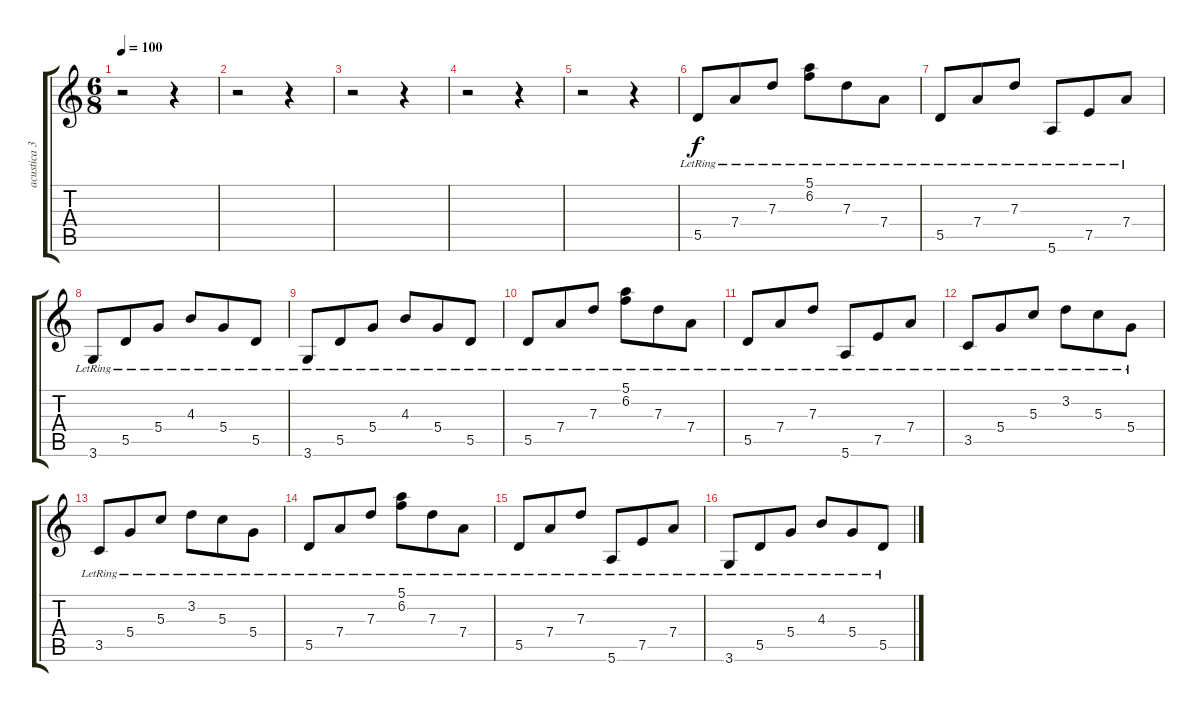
\track ("acustica 3" "acustica 3") {instrument acousticguitarnylon}
\staff {score tabs}
\tuning (E4 B3 G3 D3 A2 E2) {hide}
\ts (6 8)
\tempo 100
\clef g2
\ks c
r.2{dy f} r.4 |
r.2 r.4 |
r.2 r.4 |
r.2 r.4 |
r.2 r.4 |
5.5{lr}.8{volume 7} 7.4{lr}.8 7.3{lr}.8 (5.1{lr} 6.2{lr}).8 7.3{lr}.8 7.4{lr}.8 |
5.5{lr}.8 7.4{lr}.8 7.3{lr}.8 5.6{lr}.8 7.5{lr}.8 7.4{lr}.8 |
3.6{lr}.8 5.5{lr}.8 5.4{lr}.8 4.3{lr}.8 5.4{lr}.8 5.5{lr}.8 |
3.6{lr}.8 5.5{lr}.8 5.4{lr}.8 4.3{lr}.8 5.4{lr}.8 5.5{lr}.8 |
5.5{lr}.8 7.4{lr}.8 7.3{lr}.8 (5.1{lr} 6.2{lr}).8 7.3{lr}.8 7.4{lr}.8 |
5.5{lr}.8 7.4{lr}.8 7.3{lr}.8 5.6{lr}.8 7.5{lr}.8 7.4{lr}.8 |
3.5{lr}.8 5.4{lr}.8 5.3{lr}.8 3.2{lr}.8 5.3{lr}.8 5.4{lr}.8 |
3.5{lr}.8 5.4{lr}.8 5.3{lr}.8 3.2{lr}.8 5.3{lr}.8 5.4{lr}.8 |
5.5{lr}.8 7.4{lr}.8 7.3{lr}.8 (5.1{lr} 6.2{lr}).8 7.3{lr}.8 7.4{lr}.8 |
5.5{lr}.8 7.4{lr}.8 7.3{lr}.8 5.6{lr}.8 7.5{lr}.8 7.4{lr}.8 |
3.6{lr}.8 5.5{lr}.8 5.4{lr}.8 4.3{lr}.8 5.4{lr}.8 5.5{lr}.8
